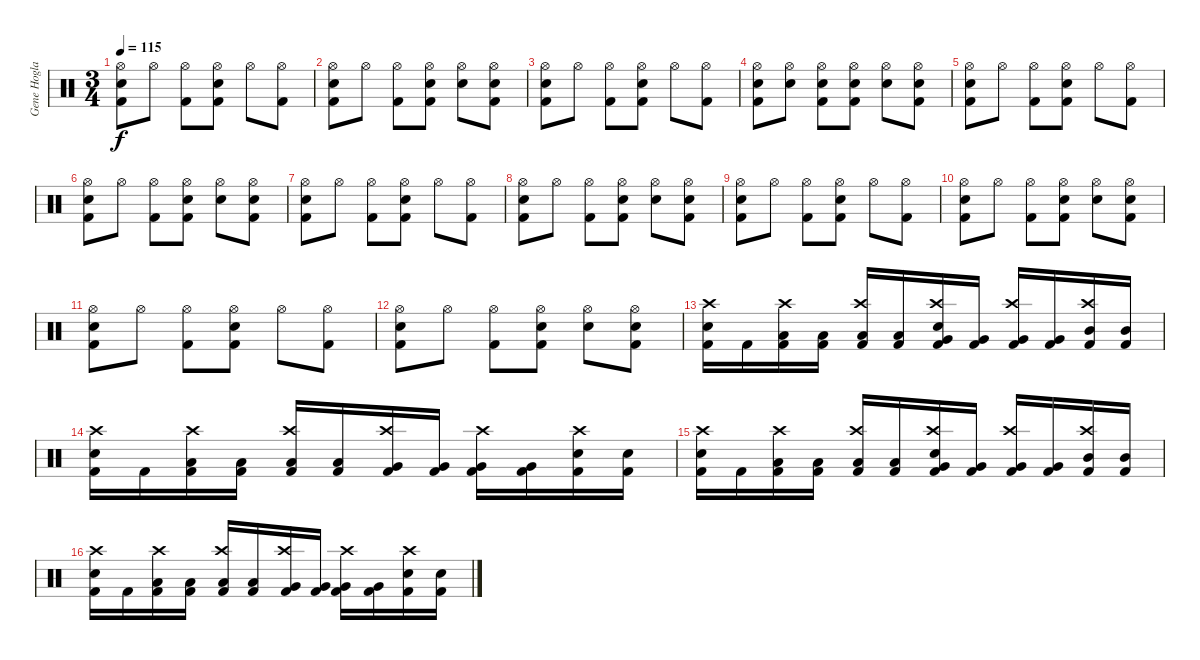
\track ("Gene Hogland" "Gene Hogla") {instrument percussion}
\staff {score}
\articulation defaults
\ts (3 4)
\tempo 115
\clef neutral
\ks c
("Hi-Hat (open)" "Electric Snare (hit)" "Kick (hit) 2").8{dy f} "Hi-Hat (open)".8 ("Hi-Hat (open)" "Kick (hit) 2").8 ("Hi-Hat (open)" "Electric Snare (hit)" "Kick (hit) 2").8 "Hi-Hat (open)".8 ("Hi-Hat (open)" "Kick (hit) 2").8 |
("Hi-Hat (open)" "Electric Snare (hit)" "Kick (hit) 2").8 "Hi-Hat (open)".8 ("Hi-Hat (open)" "Kick (hit) 2").8 ("Hi-Hat (open)" "Electric Snare (hit)" "Kick (hit) 2").8 ("Hi-Hat (open)" "Electric Snare (hit)").8 ("Hi-Hat (open)" "Electric Snare (hit)" "Kick (hit) 2").8 |
("Hi-Hat (open)" "Electric Snare (hit)" "Kick (hit) 2").8 "Hi-Hat (open)".8 ("Hi-Hat (open)" "Kick (hit) 2").8 ("Hi-Hat (open)" "Electric Snare (hit)" "Kick (hit) 2").8 "Hi-Hat (open)".8 ("Hi-Hat (open)" "Kick (hit) 2").8 |
("Hi-Hat (open)" "Electric Snare (hit)" "Kick (hit) 2").8 ("Hi-Hat (open)" "Electric Snare (hit)").8 ("Hi-Hat (open)" "Electric Snare (hit)" "Kick (hit) 2").8 ("Hi-Hat (open)" "Electric Snare (hit)" "Kick (hit) 2").8 ("Hi-Hat (open)" "Electric Snare (hit)").8 ("Hi-Hat (open)" "Electric Snare (hit)" "Kick (hit) 2").8 |
("Hi-Hat (open)" "Electric Snare (hit)" "Kick (hit) 2").8 "Hi-Hat (open)".8 ("Hi-Hat (open)" "Kick (hit) 2").8 ("Hi-Hat (open)" "Electric Snare (hit)" "Kick (hit) 2").8 "Hi-Hat (open)".8 ("Hi-Hat (open)" "Kick (hit) 2").8 |
("Hi-Hat (open)" "Electric Snare (hit)" "Kick (hit) 2").8 "Hi-Hat (open)".8 ("Hi-Hat (open)" "Kick (hit) 2").8 ("Hi-Hat (open)" "Electric Snare (hit)" "Kick (hit) 2").8 ("Hi-Hat (open)" "Electric Snare (hit)").8 ("Hi-Hat (open)" "Electric Snare (hit)" "Kick (hit) 2").8 |
("Hi-Hat (open)" "Electric Snare (hit)" "Kick (hit) 2").8 "Hi-Hat (open)".8 ("Hi-Hat (open)" "Kick (hit) 2").8 ("Hi-Hat (open)" "Electric Snare (hit)" "Kick (hit) 2").8 "Hi-Hat (open)".8 ("Hi-Hat (open)" "Kick (hit) 2").8 |
("Hi-Hat (open)" "Electric Snare (hit)" "Kick (hit) 2").8 "Hi-Hat (open)".8 ("Hi-Hat (open)" "Kick (hit) 2").8 ("Hi-Hat (open)" "Electric Snare (hit)" "Kick (hit) 2").8 ("Hi-Hat (open)" "Electric Snare (hit)").8 ("Hi-Hat (open)" "Electric Snare (hit)" "Kick (hit) 2").8 |
("Hi-Hat (open)" "Electric Snare (hit)" "Kick (hit) 2").8 "Hi-Hat (open)".8 ("Hi-Hat (open)" "Kick (hit) 2").8 ("Hi-Hat (open)" "Electric Snare (hit)" "Kick (hit) 2").8 "Hi-Hat (open)".8 ("Hi-Hat (open)" "Kick (hit) 2").8 |
("Hi-Hat (open)" "Electric Snare (hit)" "Kick (hit) 2").8 "Hi-Hat (open)".8 ("Hi-Hat (open)" "Kick (hit) 2").8 ("Hi-Hat (open)" "Electric Snare (hit)" "Kick (hit) 2").8 ("Hi-Hat (open)" "Electric Snare (hit)").8 ("Hi-Hat (open)" "Electric Snare (hit)" "Kick (hit) 2").8 |
("Hi-Hat (open)" "Electric Snare (hit)" "Kick (hit) 2").8 "Hi-Hat (open)".8 ("Hi-Hat (open)" "Kick (hit) 2").8 ("Hi-Hat (open)" "Electric Snare (hit)" "Kick (hit) 2").8 "Hi-Hat (open)".8 ("Hi-Hat (open)" "Kick (hit) 2").8 |
("Hi-Hat (open)" "Electric Snare (hit)" "Kick (hit) 2").8 "Hi-Hat (open)".8 ("Hi-Hat (open)" "Kick (hit) 2").8 ("Hi-Hat (open)" "Electric Snare (hit)" "Kick (hit) 2").8 ("Hi-Hat (open)" "Electric Snare (hit)").8 ("Hi-Hat (open)" "Electric Snare (hit)" "Kick (hit) 2").8 |
("Crash high (hit)" "Electric Snare (hit)" "Kick (hit) 2").16 "Kick (hit) 2".16 ("Crash high (hit)" "Low Tom (hit)" "Kick (hit) 2").16 ("Low Tom (hit)" "Kick (hit) 2").16 ("Crash high (hit)" "Low Tom (hit)" "Kick (hit) 2").16 ("Low Tom (hit)" "Kick (hit) 2").16 ("Crash high (hit)" "Electric Snare (hit)" "Very Low Tom (hit)" "Kick (hit) 2").16 ("Very Low Tom (hit)" "Kick (hit) 2").16 ("Crash high (hit)" "Very Low Tom (hit)" "Kick (hit) 2").16 ("Very Low Tom (hit)" "Kick (hit) 2").16 ("Crash high (hit)" "Mid Tom (hit)" "Kick (hit) 2").16 ("Mid Tom (hit)" "Kick (hit) 2").16 |
("Crash high (hit)" "Electric Snare (hit)" "Kick (hit) 2").16 "Kick (hit) 2".16 ("Crash high (hit)" "Low Tom (hit)" "Kick (hit) 2").16 ("Low Tom (hit)" "Kick (hit) 2").16 ("Crash high (hit)" "Low Tom (hit)" "Kick (hit) 2").16 ("Low Tom (hit)" "Kick (hit) 2").16 ("Crash high (hit)" "Very Low Tom (hit)" "Kick (hit) 2").16 ("Very Low Tom (hit)" "Kick (hit) 2").16 ("Crash high (hit)" "Very Low Tom (hit)" "Kick (hit) 2").16 ("Very Low Tom (hit)" "Kick (hit) 2").16 ("Crash high (hit)" "Electric Snare (hit)" "Kick (hit) 2").16 ("Electric Snare (hit)" "Kick (hit) 2").16 |
("Crash high (hit)" "Electric Snare (hit)" "Kick (hit) 2").16 "Kick (hit) 2".16 ("Crash high (hit)" "Low Tom (hit)" "Kick (hit) 2").16 ("Low Tom (hit)" "Kick (hit) 2").16 ("Crash high (hit)" "Low Tom (hit)" "Kick (hit) 2").16 ("Low Tom (hit)" "Kick (hit) 2").16 ("Crash high (hit)" "Electric Snare (hit)" "Very Low Tom (hit)" "Kick (hit) 2").16 ("Very Low Tom (hit)" "Kick (hit) 2").16 ("Crash high (hit)" "Very Low Tom (hit)" "Kick (hit) 2").16 ("Very Low Tom (hit)" "Kick (hit) 2").16 ("Crash high (hit)" "Mid Tom (hit)" "Kick (hit) 2").16 ("Mid Tom (hit)" "Kick (hit) 2").16 |
("Crash high (hit)" "Electric Snare (hit)" "Kick (hit) 2").16 "Kick (hit) 2".16 ("Crash high (hit)" "Low Tom (hit)" "Kick (hit) 2").16 ("Low Tom (hit)" "Kick (hit) 2").16 ("Crash high (hit)" "Low Tom (hit)" "Kick (hit) 2").16 ("Low Tom (hit)" "Kick (hit) 2").16 ("Crash high (hit)" "Very Low Tom (hit)" "Kick (hit) 2").16 ("Very Low Tom (hit)" "Kick (hit) 2").16 ("Crash high (hit)" "Very Low Tom (hit)" "Kick (hit) 2").16 ("Very Low Tom (hit)" "Kick (hit) 2").16 ("Crash high (hit)" "Electric Snare (hit)" "Kick (hit) 2").16 ("Electric Snare (hit)" "Kick (hit) 2").16
